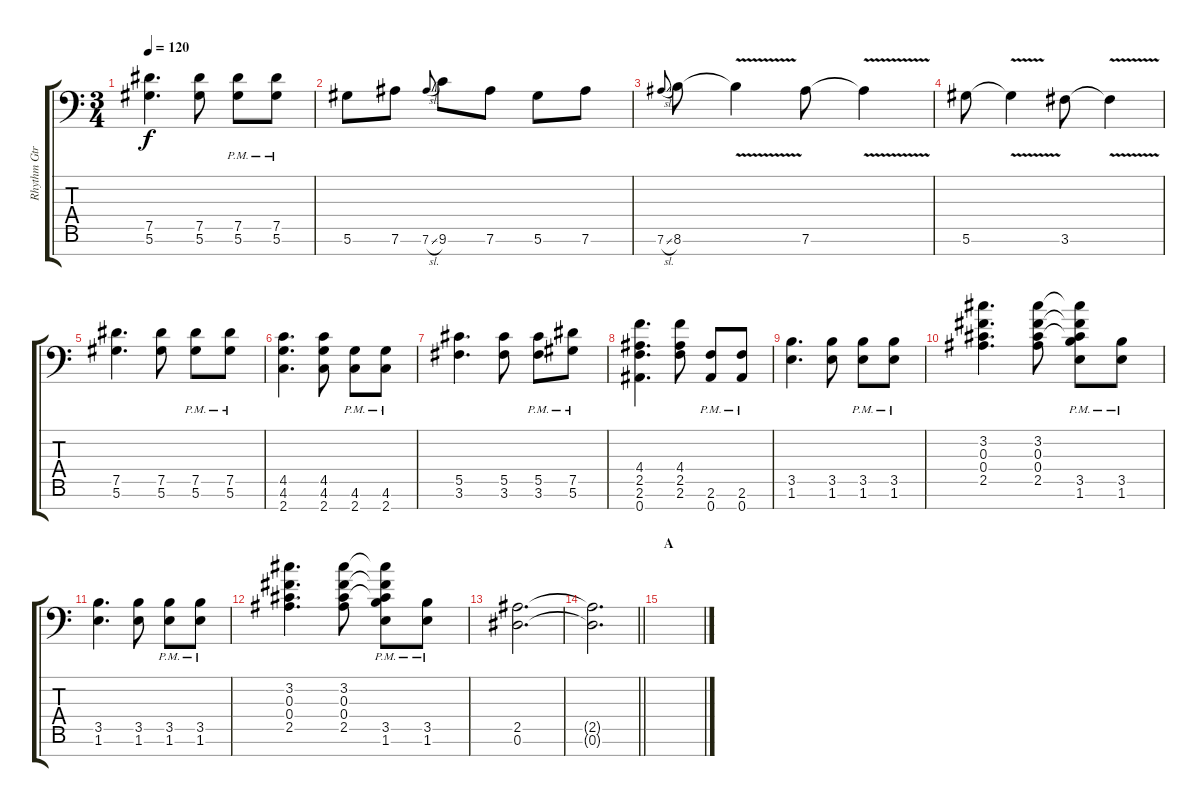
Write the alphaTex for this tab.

\track ("Rhythm Gtr" "Rhythm Gtr") {instrument distortionguitar}
\staff {score tabs}
\tuning (Eb4 Bb3 Gb3 Db3 Ab2 Eb2 Bb1) {hide}
\ts (3 4)
\tempo 120
\clef f4
\ks c
(7.5 5.6).4{d dy f} (7.5 5.6).8 (7.5{pm} 5.6{pm}).8 (7.5{pm} 5.6{pm}).8 |
5.6.8 7.6.8 7.6{sl}.8{gr onbeat} 9.6.8 7.6.8 5.6.8 7.6.8 |
7.6{sl}.8{gr onbeat} 8.6.8 8.6{v t}.4 7.6.8 7.6{v t}.4 |
5.6.8 5.6{v t}.4 3.6.8 3.6{v t}.4 |
(7.5 5.6).4{d} (7.5 5.6).8 (7.5{pm} 5.6{pm}).8 (7.5{pm} 5.6{pm}).8 |
(4.5 4.6 2.7).4{d} (4.5 4.6 2.7).8 (4.6{pm} 2.7{pm}).8 (4.6{pm} 2.7{pm}).8 |
(5.5 3.6).4{d} (5.5 3.6).8 (5.5{pm} 3.6{pm}).8 (7.5{pm} 5.6{pm}).8 |
(4.4 2.5 2.6 0.7).4{d} (4.4 2.5 2.6).8 (2.6{pm} 0.7{pm}).8 (2.6{pm} 0.7{pm}).8 |
(3.5 1.6).4{d} (3.5 1.6).8 (3.5{pm} 1.6{pm}).8 (3.5{pm} 1.6{pm}).8 |
(3.2 0.3 0.4 2.5).4{d} (3.2 0.3 0.4 2.5).8 (3.2{t} 0.3{t} 0.4{t} 3.5{pm} 1.6{pm}).8 (3.5{pm} 1.6{pm}).8 |
(3.5 1.6).4{d} (3.5 1.6).8 (3.5{pm} 1.6{pm}).8 (3.5{pm} 1.6{pm}).8 |
(3.2 0.3 0.4 2.5).4{d} (3.2 0.3 0.4 2.5).8 (3.2{t} 0.3{t} 0.4{t} 3.5{pm} 1.6{pm}).8 (3.5{pm} 1.6{pm}).8 |
(2.5 0.6).2{d} |
\barLineRight lightlight
(2.5{t} 0.6{t}).2{d} |
\section ("" "A")
